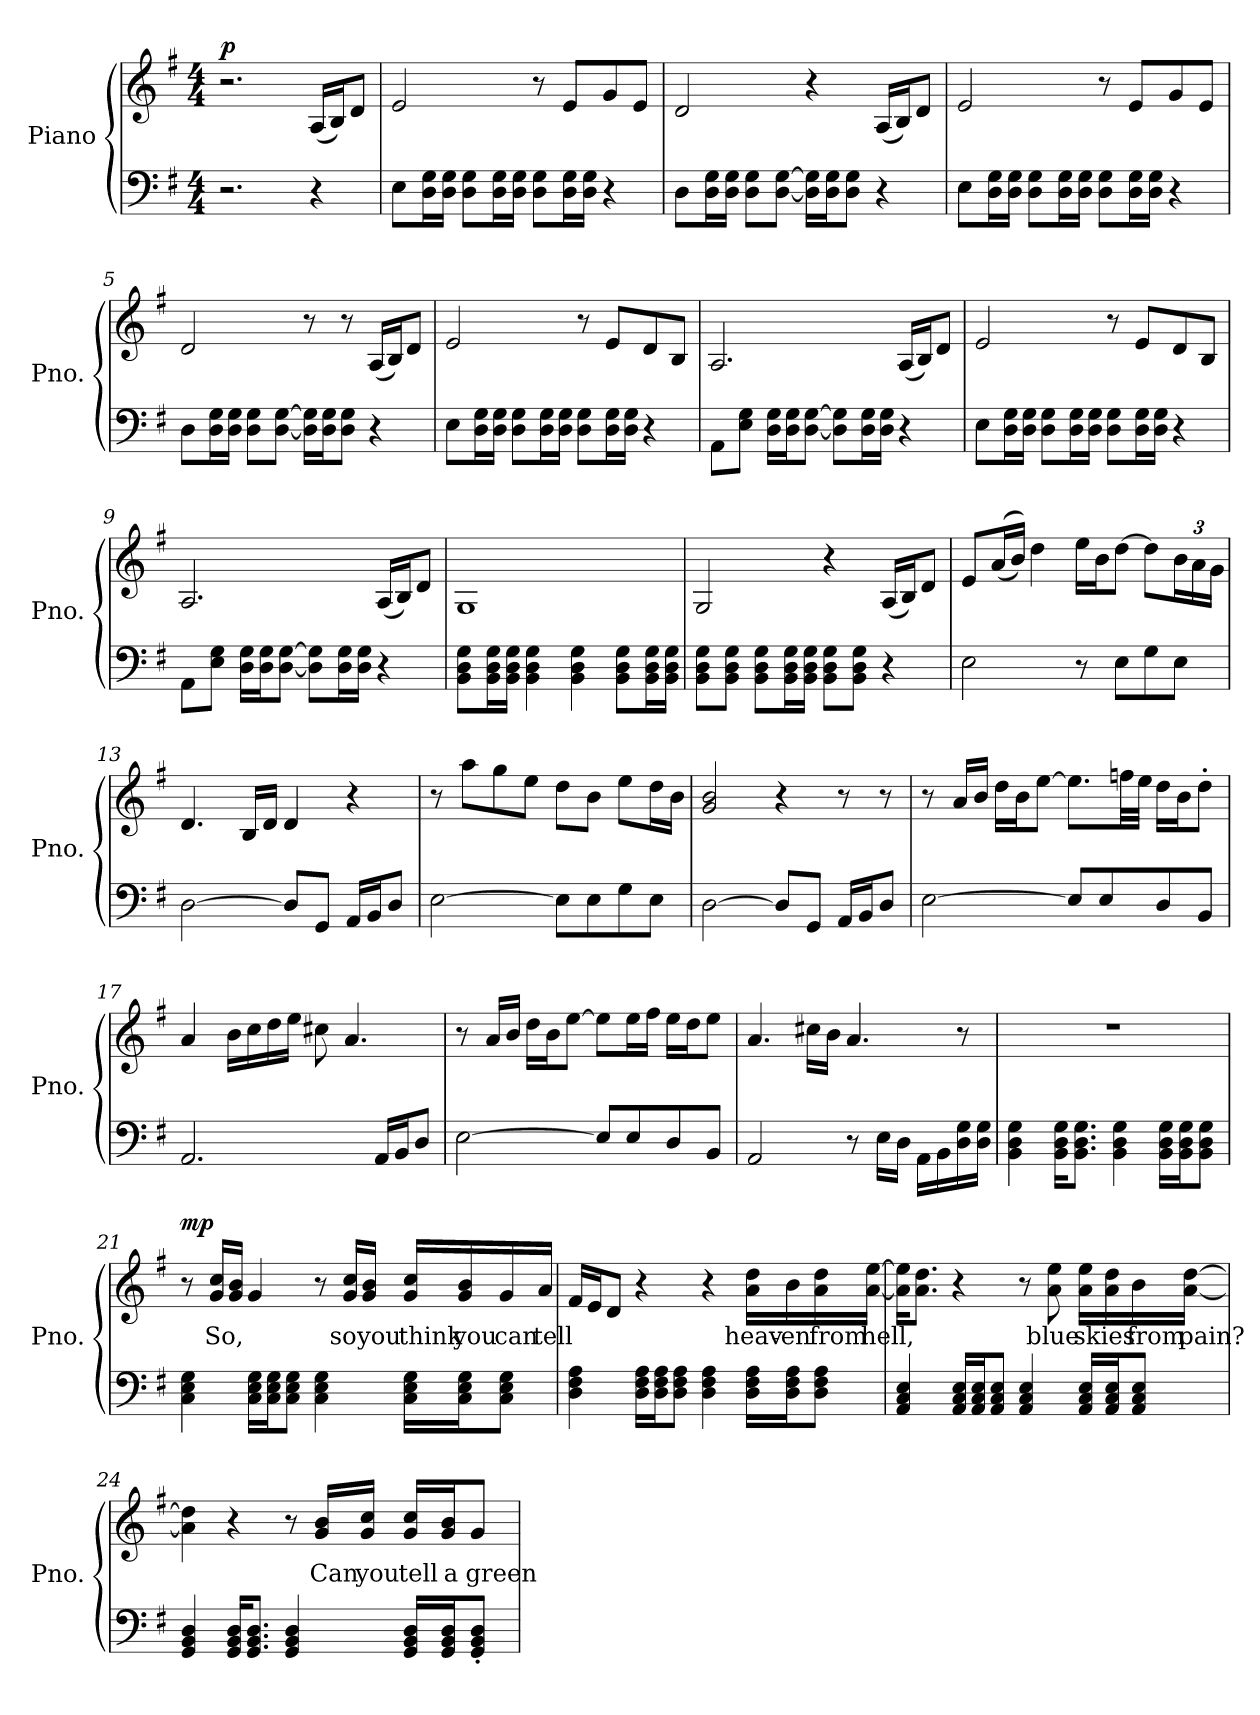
**kern	**kern	**text	**dynam
*part1	*part1	*part1	*part1
*staff2	*staff1	*staff1	*staff1/2
*I"Piano	*	*	*
*I'Pno.	*	*	*
*clefF4	*clefG2	*	*
*k[f#]	*k[f#]	*	*
*M4/4	*M4/4	*	*
*MM60	*MM60	*	*
=1	=1	=1	=1
!	!	!	!LO:DY:b=2
2.r	2.r	.	p
4r	(<16A/LL	.	.
.	16B/J)	.	.
.	8d/J	.	.
=2	=2	=2	=2
8E\L	2e/	.	.
16D\ 16G\L	.	.	.
16D\ 16G\JJ	.	.	.
8D\ 8G\L	.	.	.
16D\ 16G\L	.	.	.
16D\ 16G\JJ	.	.	.
8D\ 8G\L	8r	.	.
16D\ 16G\L	8e/L	.	.
16D\ 16G\JJ	.	.	.
4r	8g/	.	.
.	8e/J	.	.
=3	=3	=3	=3
8D\L	2d/	.	.
16D\ 16G\L	.	.	.
16D\ 16G\JJ	.	.	.
8D\ 8G\L	.	.	.
[8D\ [8G\J	.	.	.
16D\] 16G\]LL	4r	.	.
16D\ 16G\J	.	.	.
8D\ 8G\J	.	.	.
4r	(<16A/LL	.	.
.	16B/J)	.	.
.	8d/J	.	.
=4	=4	=4	=4
8E\L	2e/	.	.
16D\ 16G\L	.	.	.
16D\ 16G\JJ	.	.	.
8D\ 8G\L	.	.	.
16D\ 16G\L	.	.	.
16D\ 16G\JJ	.	.	.
8D\ 8G\L	8r	.	.
16D\ 16G\L	8e/L	.	.
16D\ 16G\JJ	.	.	.
4r	8g/	.	.
.	8e/J	.	.
!!LO:LB:g=z
=5	=5	=5	=5
8D\L	2d/	.	.
16D\ 16G\L	.	.	.
16D\ 16G\JJ	.	.	.
8D\ 8G\L	.	.	.
[8D\ [8G\J	.	.	.
16D\] 16G\]LL	8r	.	.
16D\ 16G\J	.	.	.
8D\ 8G\J	8r	.	.
4r	(<16A/LL	.	.
.	16B/J)	.	.
.	8d/J	.	.
=6	=6	=6	=6
8E\L	2e/	.	.
16D\ 16G\L	.	.	.
16D\ 16G\JJ	.	.	.
8D\ 8G\L	.	.	.
16D\ 16G\L	.	.	.
16D\ 16G\JJ	.	.	.
8D\ 8G\L	8r	.	.
16D\ 16G\L	8e/L	.	.
16D\ 16G\JJ	.	.	.
4r	8d/	.	.
.	8B/J	.	.
=7	=7	=7	=7
8AA\L	2.A/	.	.
8E\ 8G\J	.	.	.
16D\ 16G\LL	.	.	.
16D\ 16G\J	.	.	.
[8D\ [8G\J	.	.	.
8D\] 8G\]L	.	.	.
16D\ 16G\L	.	.	.
16D\ 16G\JJ	.	.	.
4r	(<16A/LL	.	.
.	16B/J)	.	.
.	8d/J	.	.
!!LO:LB:g=z
=8	=8	=8	=8
8E\L	2e/	.	.
16D\ 16G\L	.	.	.
16D\ 16G\JJ	.	.	.
8D\ 8G\L	.	.	.
16D\ 16G\L	.	.	.
16D\ 16G\JJ	.	.	.
8D\ 8G\L	8r	.	.
16D\ 16G\L	8e/L	.	.
16D\ 16G\JJ	.	.	.
4r	8d/	.	.
.	8B/J	.	.
=9	=9	=9	=9
8AA\L	2.A/	.	.
8E\ 8G\J	.	.	.
16D\ 16G\LL	.	.	.
16D\ 16G\J	.	.	.
[8D\ [8G\J	.	.	.
8D\] 8G\]L	.	.	.
16D\ 16G\L	.	.	.
16D\ 16G\JJ	.	.	.
4r	(<16A/LL	.	.
.	16B/J)	.	.
.	8d/J	.	.
=10	=10	=10	=10
8BB\ 8D\ 8G\L	1G	.	.
16BB\ 16D\ 16G\L	.	.	.
16BB\ 16D\ 16G\JJ	.	.	.
4BB\ 4D\ 4G\	.	.	.
4BB\ 4D\ 4G\	.	.	.
8BB\ 8D\ 8G\L	.	.	.
16BB\ 16D\ 16G\L	.	.	.
16BB\ 16D\ 16G\JJ	.	.	.
=11	=11	=11	=11
8BB\ 8D\ 8G\L	2G/	.	.
8BB\ 8D\ 8G\J	.	.	.
8BB\ 8D\ 8G\L	.	.	.
16BB\ 16D\ 16G\L	.	.	.
16BB\ 16D\ 16G\JJ	.	.	.
8BB\ 8D\ 8G\L	4r	.	.
8BB\ 8D\ 8G\J	.	.	.
4r	(<16A/LL	.	.
.	16B/J)	.	.
.	8d/J	.	.
!!LO:LB:g=z
=12	=12	=12	=12
2E\	8e/L	.	.
.	(<(<16a/L	.	.
.	16b/JJ))	.	.
.	4dd\	.	.
8r	16ee\LL	.	.
.	16b\J	.	.
8E\L	[8dd\J	.	.
8G\	8dd\L]	.	.
*	*Xbrackettup	*	*
8E\J	24b\L	.	.
.	24a\	.	.
.	24g\JJ	.	.
=13	=13	=13	=13
[2D\	4.d/	.	.
.	16B/LL	.	.
.	16d/JJ	.	.
8D/L]	4d/	.	.
8GG/J	.	.	.
16AA/LL	4r	.	.
16BB/J	.	.	.
8D/J	.	.	.
=14	=14	=14	=14
[2E\	8r	.	.
.	8aa\L	.	.
.	8gg\	.	.
.	8ee\J	.	.
8E\L]	8dd\L	.	.
8E\	8b\J	.	.
8G\	8ee\L	.	.
8E\J	16dd\L	.	.
.	16b\JJ	.	.
=15	=15	=15	=15
[2D\	2g/ 2b/	.	.
8D/L]	4r	.	.
8GG/J	.	.	.
16AA/LL	8r	.	.
16BB/J	.	.	.
8D/J	8r	.	.
!!LO:LB:g=z
=16	=16	=16	=16
[2E\	8r	.	.
.	16a/LL	.	.
.	16b/JJ	.	.
.	16dd\LL	.	.
.	16b\J	.	.
.	[8ee\J	.	.
8E/L]	8.ee\L]	.	.
8E/	.	.	.
.	32ffn\LL	.	.
.	32ee\JJJ	.	.
8D/	16dd\LL	.	.
.	16b\J	.	.
8BB/J	8dd'\J	.	.
=17	=17	=17	=17
2.AA/	4a/	.	.
.	16b\LL	.	.
.	16cc\	.	.
.	16dd\	.	.
.	16ee\JJ	.	.
.	8cc#X\	.	.
.	4.a/	.	.
16AA/LL	.	.	.
16BB/J	.	.	.
8D/J	.	.	.
=18	=18	=18	=18
[2E\	8r	.	.
.	16a/LL	.	.
.	16b/JJ	.	.
.	16dd\LL	.	.
.	16b\J	.	.
.	[8ee\J	.	.
8E/L]	8ee\L]	.	.
8E/	16ee\L	.	.
.	16ff#\JJ	.	.
8D/	16ee\LL	.	.
.	16dd\J	.	.
8BB/J	8ee\J	.	.
=19	=19	=19	=19
2AA/	4.a/	.	.
.	16cc#X\LL	.	.
.	16b\JJ	.	.
8r	4.a/	.	.
16E\LL	.	.	.
16D\JJ	.	.	.
16AA\LL	.	.	.
16BB\	.	.	.
16D\ 16G\	8r	.	.
16D\ 16G\JJ	.	.	.
!!LO:PB:g=z
=20	=20	=20	=20
4BB\ 4D\ 4G\	1r	.	.
16BB\ 16D\ 16G\KL	.	.	.
8.BB\ 8.D\ 8.G\J	.	.	.
4BB\ 4D\ 4G\	.	.	.
16BB\ 16D\ 16G\LL	.	.	.
16BB\ 16D\ 16G\J	.	.	.
8BB\ 8D\ 8G\J	.	.	.
=21	=21	=21	=21
!	!	!	!LO:DY:b
4C\ 4E\ 4G\	8r	.	mp
!	!	!LO:LY:b	!
.	16g/ 16cc/LL	So,	.
.	16g/ 16b/JJ	.	.
16C\ 16E\ 16G\LL	4g/	.	.
16C\ 16E\ 16G\J	.	.	.
8C\ 8E\ 8G\J	.	.	.
4C\ 4E\ 4G\	8r	.	.
!	!	!LO:LY:b	!
.	16g/ 16cc/LL	so	.
!	!	!LO:LY:b	!
.	16g/ 16b/JJ	you	.
!	!	!LO:LY:b	!
16C\ 16E\ 16G\LL	16g/ 16cc/LL	think	.
!	!	!LO:LY:b	!
16C\ 16E\ 16G\J	16g/ 16b/	you	.
!	!	!LO:LY:b	!
8C\ 8E\ 8G\J	16g/	can	.
!	!	!LO:LY:b	!
.	16a/JJ	tell	.
=22	=22	=22	=22
4D\ 4F#\ 4A\	16f#/LL	.	.
.	16e/J	.	.
.	8d/J	.	.
16D\ 16F#\ 16A\LL	4r	.	.
16D\ 16F#\ 16A\J	.	.	.
8D\ 8F#\ 8A\J	.	.	.
4D\ 4F#\ 4A\	4r	.	.
!	!	!LO:LY:b	!
16D\ 16F#\ 16A\LL	16a\ 16dd\LL	heav-	.
!	!	!LO:LY:b	!
16D\ 16F#\ 16A\J	16b\	-en	.
!	!	!LO:LY:b	!
8D\ 8F#\ 8A\J	16a\ 16dd\	from	.
!	!	!LO:LY:b	!
.	[16a\ [16ee\JJ	hell,	.
!!LO:LB:g=z
=23	=23	=23	=23
4AA/ 4C/ 4E/	16a\] 16ee\]KL	.	.
.	8.a\ 8.dd\J	.	.
16AA/ 16C/ 16E/LL	4r	.	.
16AA/ 16C/ 16E/J	.	.	.
8AA/ 8C/ 8E/J	.	.	.
4AA/ 4C/ 4E/	8r	.	.
!	!	!LO:LY:b	!
.	8a\ 8ee\	blue	.
!	!	!LO:LY:b	!
16AA/ 16C/ 16E/LL	16a\ 16ee\LL	skies	.
16AA/ 16C/ 16E/J	16a\ 16dd\	.	.
!	!	!LO:LY:b	!
8AA/ 8C/ 8E/J	16b\	from	.
!	!	!LO:LY:b	!
.	[16a\ [16dd\JJ	pain?	.
=24	=24	=24	=24
4GG/ 4BB/ 4D/	4a\] 4dd\]	.	.
16GG/ 16BB/ 16D/KL	4r	.	.
8.GG/ 8.BB/ 8.D/J	.	.	.
4GG/ 4BB/ 4D/	8r	.	.
!	!	!LO:LY:b	!
.	16g/ 16b/LL	Can	.
!	!	!LO:LY:b	!
.	16g/ 16cc/JJ	you	.
!	!	!LO:LY:b	!
16GG/ 16BB/ 16D/LL	16g/ 16cc/LL	tell	.
!	!	!LO:LY:b	!
16GG/ 16BB/ 16D/J	16g/ 16b/J	a	.
!	!	!LO:LY:b	!
8GG/' 8BB/' 8D/'J	8g/J	green	.
=	=	=	=
*-	*-	*-	*-
